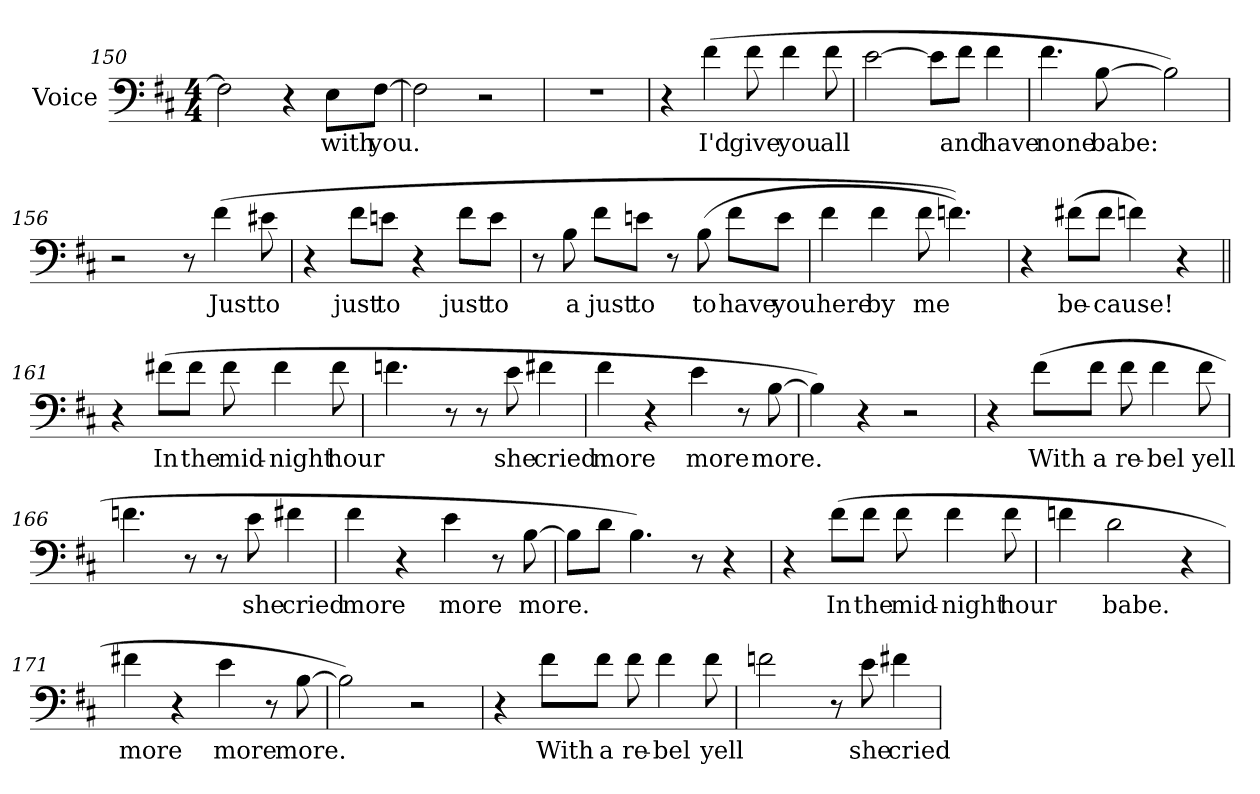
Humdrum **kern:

**kern	**text
*part1	*part1
*staff1	*staff1
*I"Voice	*
*I'Voice	*
*clefF4	*
*k[f#c#]	*
*b:	*
*M4/4	*
=150	=150
2F#i\]	.
4r	.
!	!LO:LY:b:color=#000000
8Ei\L	with
!	!LO:LY:b:color=#000000
[8F#i\J	you.
=151	=151
2F#i\]	.
2r	.
=152	=152
1r	.
!!LO:LB:g=z
=153	=153
4r	.
!	!LO:LY:b:color=#000000
(4f#i\	I'd
!	!LO:LY:b:color=#000000
8f#i\	give
!	!LO:LY:b:color=#000000
4f#i\	you
!	!LO:LY:b:color=#000000
8f#i\	all
=154	=154
[2ei\	.
8ei\L]	.
!	!LO:LY:b:color=#000000
8f#i\J	and
!	!LO:LY:b:color=#000000
4f#i\	have
=155	=155
!	!LO:LY:b:color=#000000
4.f#i\	none
!	!LO:LY:b:color=#000000
[8Bi\	babe:
2Bi\])	.
=156	=156
2r	.
8r	.
!	!LO:LY:b:color=#000000
(4f#i\	Just
!	!LO:LY:b:color=#000000
8e#Xi\	to
=157	=157
4r	.
!	!LO:LY:b:color=#000000
8f#i\L	just
!	!LO:LY:b:color=#000000
8eni\J	to
4r	.
!	!LO:LY:b:color=#000000
8f#i\L	just
!	!LO:LY:b:color=#000000
8ei\J	to
!!LO:LB:g=z
=158	=158
8r	.
!	!LO:LY:b:color=#000000
8Bi\	a
!	!LO:LY:b:color=#000000
8f#i\L	just
!	!LO:LY:b:color=#000000
8eni\J	to
8r	.
!	!LO:LY:b:color=#000000
(8Bi\	to
!	!LO:LY:b:color=#000000
8f#i\L	have
!	!LO:LY:b:color=#000000
8ei\J	you
=159	=159
!	!LO:LY:b:color=#000000
4f#i\	here
!	!LO:LY:b:color=#000000
4f#i\	by
!	!LO:LY:b:color=#000000
8f#i\	me
4.fni\))	.
=160	=160
4r	.
!	!LO:LY:b:color=#000000
(8f#Xi\L	be-
!	!LO:LY:b:color=#000000
8f#i\J	-cause!
4fni\)	.
4r	.
=161||	=161||
4r	.
!	!LO:LY:b:color=#000000
(8f#Xi\L	In
!	!LO:LY:b:color=#000000
8f#i\J	the
!	!LO:LY:b:color=#000000
8f#i\	mid-
!	!LO:LY:b:color=#000000
4f#i\	-night
!	!LO:LY:b:color=#000000
8f#i\	hour
!!LO:LB:g=z
=162	=162
4.fni\	.
8r	.
8r	.
!	!LO:LY:b:color=#000000
8ei\	she
!	!LO:LY:b:color=#000000
4f#Xi\	cried
=163	=163
!	!LO:LY:b:color=#000000
4f#i\	more
4r	.
!	!LO:LY:b:color=#000000
4ei\	more
8r	.
!	!LO:LY:b:color=#000000
[8Bi\	more.
=164	=164
4Bi\])	.
4r	.
2r	.
=165	=165
4r	.
!	!LO:LY:b:color=#000000
(8f#i\L	With
!	!LO:LY:b:color=#000000
8f#i\J	a
!	!LO:LY:b:color=#000000
8f#i\	re-
!	!LO:LY:b:color=#000000
4f#i\	-bel
!	!LO:LY:b:color=#000000
8f#i\	yell
=166	=166
4.fni\	.
8r	.
8r	.
!	!LO:LY:b:color=#000000
8ei\	she
!	!LO:LY:b:color=#000000
4f#Xi\	cried
!!LO:PB:g=z
=167	=167
!	!LO:LY:b:color=#000000
4f#i\	more
4r	.
!	!LO:LY:b:color=#000000
4ei\	more
8r	.
!	!LO:LY:b:color=#000000
[8Bi\	more.
=168	=168
8Bi\L]	.
8di\J	.
4.Bi\)	.
8r	.
4r	.
=169	=169
4r	.
!	!LO:LY:b:color=#000000
(8f#i\L	In
!	!LO:LY:b:color=#000000
8f#i\J	the
!	!LO:LY:b:color=#000000
8f#i\	mid-
!	!LO:LY:b:color=#000000
4f#i\	-night
!	!LO:LY:b:color=#000000
8f#i\	hour
=170	=170
4fni\	.
!	!LO:LY:b:color=#000000
2di\	babe.
4r	.
!!LO:LB:g=z
=171	=171
!	!LO:LY:b:color=#000000
4f#Xi\	more
4r	.
!	!LO:LY:b:color=#000000
4ei\	more
8r	.
!	!LO:LY:b:color=#000000
[8Bi\	more.
=172	=172
2Bi\])	.
2r	.
=173	=173
4r	.
!	!LO:LY:b:color=#000000
8f#i\L	With
!	!LO:LY:b:color=#000000
8f#i\J	a
!	!LO:LY:b:color=#000000
8f#i\	re-
!	!LO:LY:b:color=#000000
4f#i\	-bel
!	!LO:LY:b:color=#000000
8f#i\	yell
=174	=174
2fni\	.
8r	.
!	!LO:LY:b:color=#000000
8ei\	she
!	!LO:LY:b:color=#000000
4f#Xi\	cried
=	=
*-	*-
